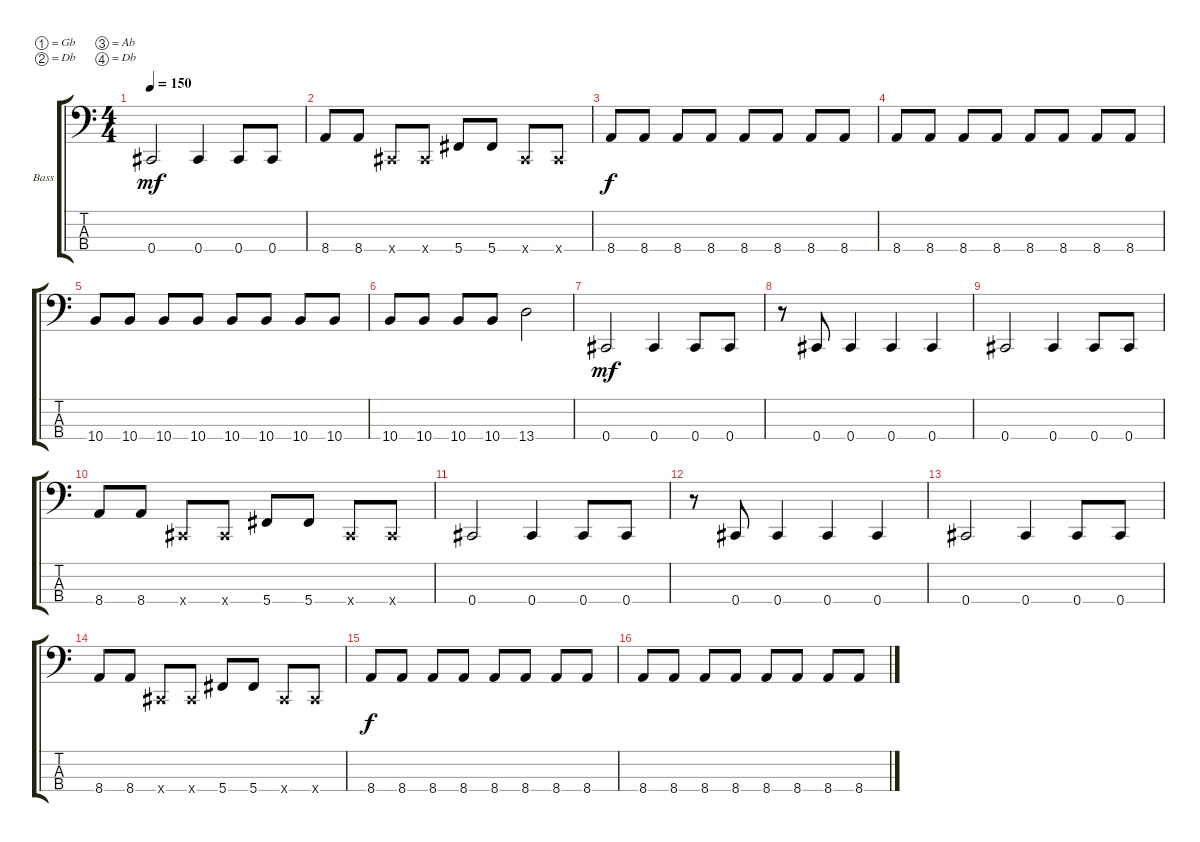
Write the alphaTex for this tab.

\bracketExtendMode groupsimilarinstruments
\firstSystemTrackNameOrientation horizontal
\otherSystemsTrackNameOrientation horizontal
\track ("Kristian" "Bass") {instrument electricbassfinger}
\staff {score tabs}
\tuning (Gb2 Db2 Ab1 Db1)
\ts (4 4)
\tempo 150
\clef f4
\ks c
0.4.2{dy mf} 0.4.4 0.4.8 0.4.8 |
8.4.8 8.4.8 0.4{x}.8 0.4{x}.8 5.4.8 5.4.8 0.4{x}.8 0.4{x}.8 |
8.4.8{dy f} 8.4.8 8.4.8 8.4.8 8.4.8 8.4.8 8.4.8 8.4.8 |
8.4.8 8.4.8 8.4.8 8.4.8 8.4.8 8.4.8 8.4.8 8.4.8 |
10.4.8 10.4.8 10.4.8 10.4.8 10.4.8 10.4.8 10.4.8 10.4.8 |
10.4.8 10.4.8 10.4.8 10.4.8 13.4.2 |
0.4.2{dy mf} 0.4.4 0.4.8 0.4.8 |
r.8 0.4.8 0.4.4 0.4.4 0.4.4 |
0.4.2 0.4.4 0.4.8 0.4.8 |
8.4.8 8.4.8 0.4{x}.8 0.4{x}.8 5.4.8 5.4.8 0.4{x}.8 0.4{x}.8 |
0.4.2 0.4.4 0.4.8 0.4.8 |
r.8 0.4.8 0.4.4 0.4.4 0.4.4 |
0.4.2 0.4.4 0.4.8 0.4.8 |
8.4.8 8.4.8 0.4{x}.8 0.4{x}.8 5.4.8 5.4.8 0.4{x}.8 0.4{x}.8 |
8.4.8{dy f} 8.4.8 8.4.8 8.4.8 8.4.8 8.4.8 8.4.8 8.4.8 |
8.4.8 8.4.8 8.4.8 8.4.8 8.4.8 8.4.8 8.4.8 8.4.8
